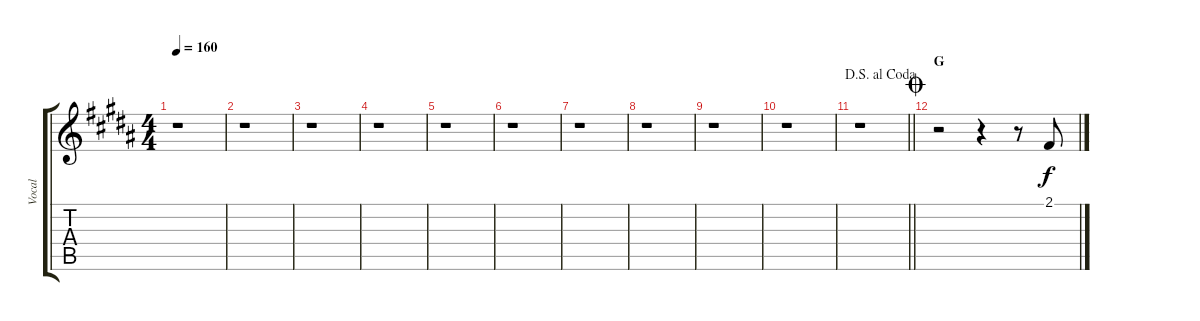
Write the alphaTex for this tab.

\track ("Vocal" "Vocal") {instrument altosax}
\staff {score tabs}
\tuning (E4 B3 G3 D3 A2 E2) {hide}
\ts (4 4)
\tempo 160
\clef g2
\ks b
r.1{dy f} |
r.1 |
r.1 |
r.1 |
r.1 |
r.1 |
r.1 |
r.1 |
r.1 |
r.1 |
\jump dalsegnoalcoda
\barLineRight lightlight
r.1 |
\section ("" "G")
\jump coda
r.2 r.4 r.8 2.1.8
